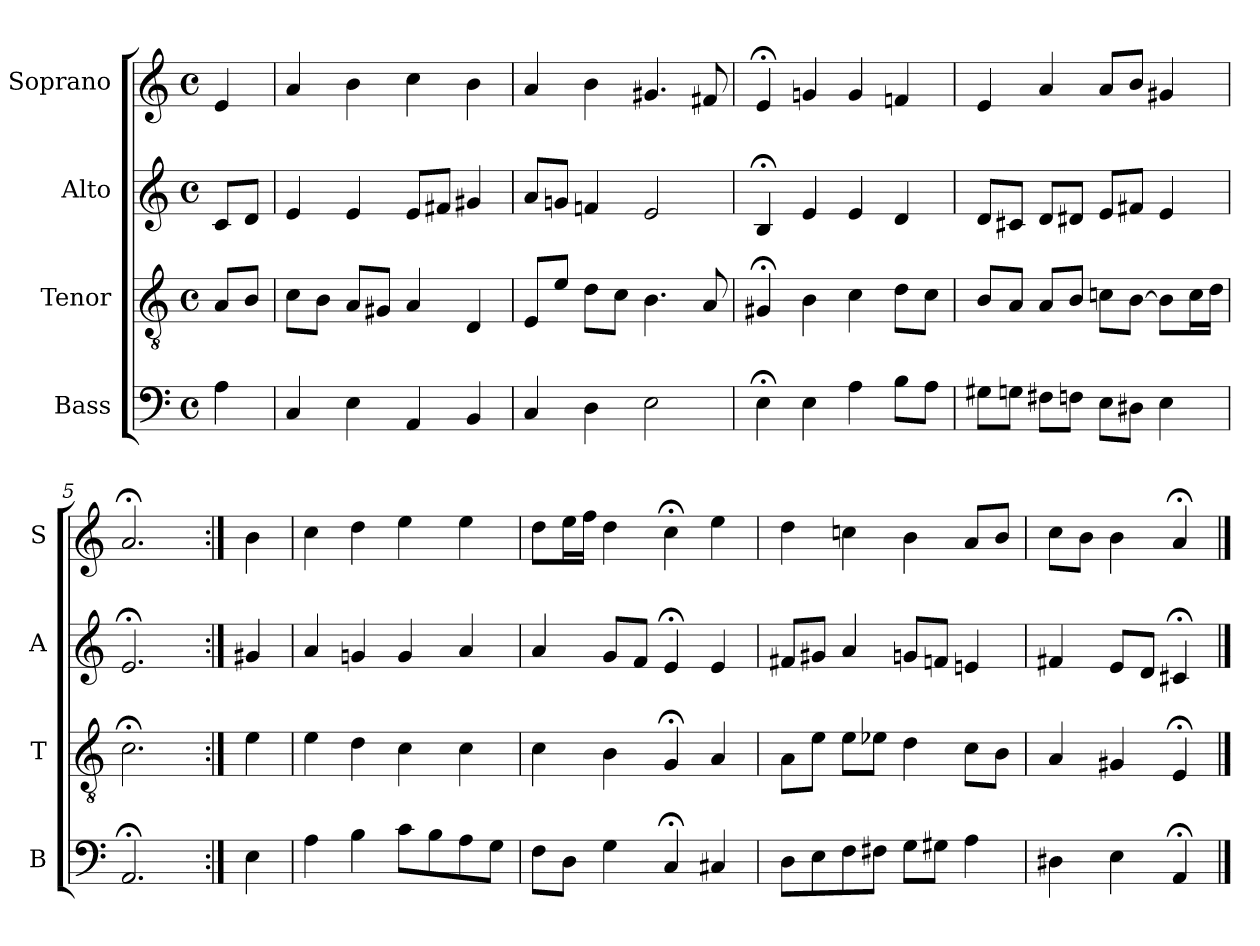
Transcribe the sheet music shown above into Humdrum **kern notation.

**kern	**kern	**kern	**kern
*part4	*part3	*part2	*part1
*staff4	*staff3	*staff2	*staff1
*I"Bass	*I"Tenor	*I"Alto	*I"Soprano
*I'B	*I'T	*I'A	*I'S
*clefF4	*clefGv2	*clefG2	*clefG2
*k[]	*k[]	*k[]	*k[]
*a:	*a:	*a:	*a:
*M4/4	*M4/4	*M4/4	*M4/4
*met(c)	*met(c)	*met(c)	*met(c)
*MM100	*MM100	*MM100	*MM100
=	=	=	=
4A	8AL	8cL	4e
.	8BJ	8dJ	.
=1	=1	=1	=1
4C	8cL	4e	4a
.	8BJ	.	.
4E	8AL	4e	4b
.	8G#XJ	.	.
4AA	4A	8eL	4cc
.	.	8f#XJ	.
4BB	4D	4g#X	4b
=2	=2	=2	=2
4C	8EL	8aL	4a
.	8eJ	8gnJ	.
4D	8dL	4fn	4b
.	8cJ	.	.
2E	4.B	2e	4.g#X
.	8A	.	8f#X
=3	=3	=3	=3
4E;<	4G#X;<	4B;<	4e;<
4E	4B	4e	4gn
4A	4c	4e	4g
8BL	8dL	4d	4fn
8AJ	8cJ	.	.
=4	=4	=4	=4
8G#XiL	8BiL	8diL	4ei
8GnJ	8AJ	8c#XJ	.
8F#XL	8AL	8dL	4a
8FnJ	8BJ	8d#XJ	.
8EL	8cnL	8eL	8aL
8D#XJ	[8BJ	8f#XJ	8bJ
4E	8BL]	4e	4g#X
.	16cL	.	.
.	16dJJ	.	.
=5	=5	=5	=5
2.AA;<	2.c;<	2.e;<	2.a;<
=:|!	=:|!	=:|!	=:|!
4E	4e	4g#X	4b
=6	=6	=6	=6
4A	4e	4a	4cc
4B	4d	4gn	4dd
8cL	4c	4g	4ee
8B	.	.	.
8A	4c	4a	4ee
8GJ	.	.	.
=7	=7	=7	=7
8FL	4c	4a	8ddL
8DJ	.	.	16eeL
.	.	.	16ffJJ
4G	4B	8gL	4dd
.	.	8fJ	.
4C;<	4G;<	4e;<	4cc;<
4C#X	4A	4e	4ee
=8	=8	=8	=8
8DL	8AL	8f#XL	4dd
8E	8eJ	8g#XJ	.
8F	8eL	4a	4ccn
8F#XJ	8e-XJ	.	.
8GL	4d	8gnL	4b
8G#XJ	.	8fnJ	.
4A	8cL	4en	8aL
.	8BJ	.	8bJ
=9	=9	=9	=9
4D#X	4A	4f#X	8ccL
.	.	.	8bJ
4E	4G#X	8eL	4b
.	.	8dJ	.
4AA;<	4E;<	4c#X;<	4a;<
==	==	==	==
*-	*-	*-	*-
